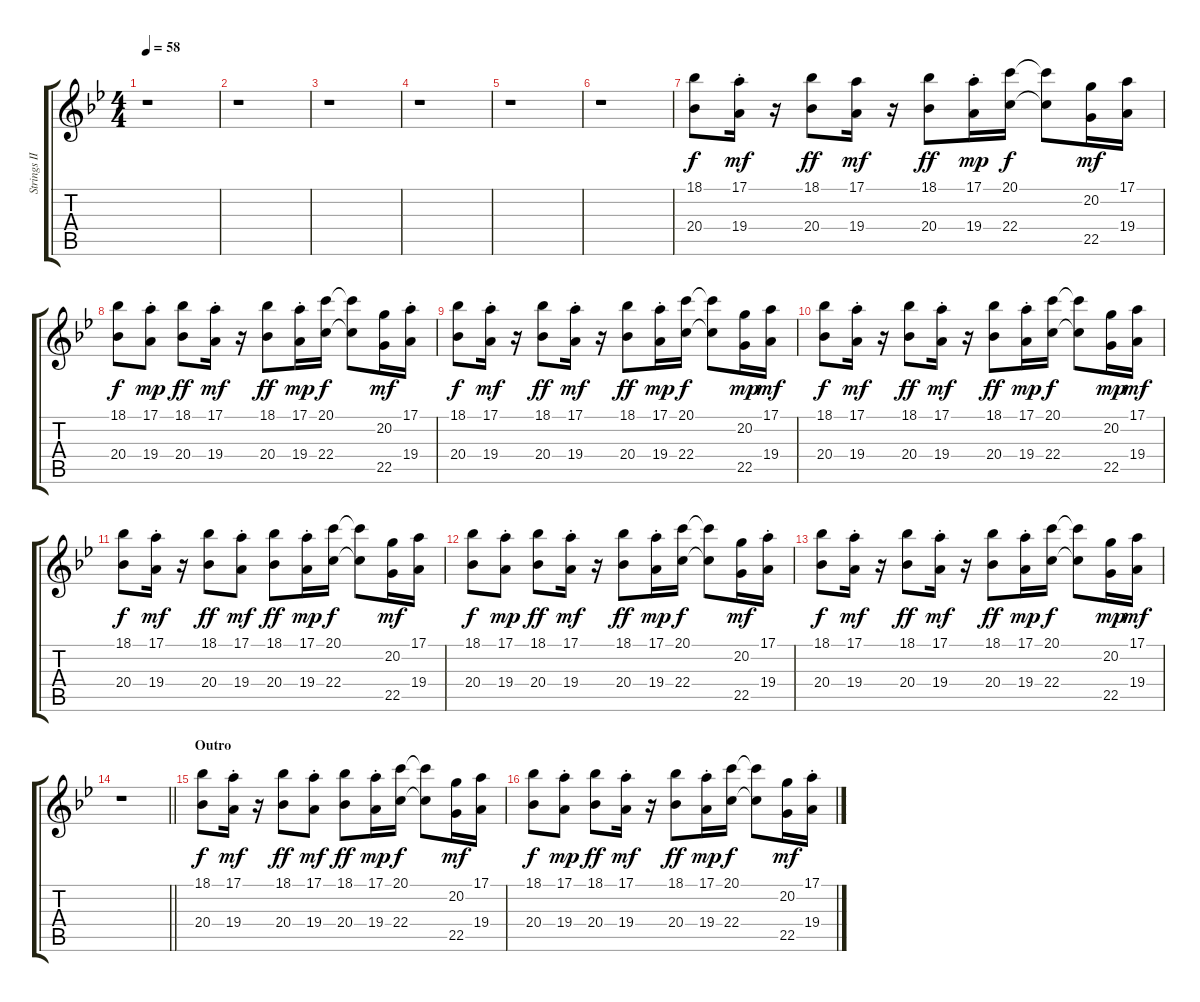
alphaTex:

\track ("Strings III" "Strings II") {instrument stringensemble1}
\staff {score tabs}
\tuning (E4 B3 G3 D3 A2 E2) {hide}
\ts (4 4)
\tempo 58
\clef g2
\ks bb
r.1{dy f} |
r.1 |
r.1 |
r.1 |
r.1 |
r.1 |
(18.1 20.4).8 (17.1{st} 19.4{st}).16{dy mf} r.16 (18.1 20.4).8{dy ff} (17.1 19.4).16{dy mf} r.16 (18.1 20.4).8{dy ff} (17.1{st} 19.4{st}).16{dy mp} (20.1 22.4).16{dy f} (20.1{t} 22.4{t}).8 (20.2 22.5).16{dy mf} (17.1 19.4).16 |
(18.1 20.4).8{dy f} (17.1{st} 19.4{st}).8{dy mp} (18.1 20.4).8{dy ff} (17.1{st} 19.4{st}).16{dy mf} r.16 (18.1 20.4).8{dy ff} (17.1{st} 19.4{st}).16{dy mp} (20.1 22.4).16{dy f} (20.1{t} 22.4{t}).8 (20.2 22.5).16{dy mf} (17.1{st} 19.4{st}).16 |
(18.1 20.4).8{dy f} (17.1{st} 19.4{st}).16{dy mf} r.16 (18.1 20.4).8{dy ff} (17.1{st} 19.4{st}).16{dy mf} r.16 (18.1 20.4).8{dy ff} (17.1{st} 19.4{st}).16{dy mp} (20.1 22.4).16{dy f} (20.1{t} 22.4{t}).8 (20.2 22.5).16{dy mp} (17.1 19.4).16{dy mf} |
(18.1 20.4).8{dy f} (17.1{st} 19.4{st}).16{dy mf} r.16 (18.1 20.4).8{dy ff} (17.1{st} 19.4{st}).16{dy mf} r.16 (18.1 20.4).8{dy ff} (17.1{st} 19.4{st}).16{dy mp} (20.1 22.4).16{dy f} (20.1{t} 22.4{t}).8 (20.2 22.5).16{dy mp} (17.1 19.4).16{dy mf} |
(18.1 20.4).8{dy f} (17.1{st} 19.4{st}).16{dy mf} r.16 (18.1 20.4).8{dy ff} (17.1{st} 19.4{st}).8{dy mf} (18.1 20.4).8{dy ff} (17.1{st} 19.4{st}).16{dy mp} (20.1 22.4).16{dy f} (20.1{t} 22.4{t}).8 (20.2 22.5).16{dy mf} (17.1 19.4).16 |
(18.1 20.4).8{dy f} (17.1{st} 19.4{st}).8{dy mp} (18.1 20.4).8{dy ff} (17.1{st} 19.4{st}).16{dy mf} r.16 (18.1 20.4).8{dy ff} (17.1{st} 19.4{st}).16{dy mp} (20.1 22.4).16{dy f} (20.1{t} 22.4{t}).8 (20.2 22.5).16{dy mf} (17.1{st} 19.4{st}).16 |
(18.1 20.4).8{dy f} (17.1{st} 19.4{st}).16{dy mf} r.16 (18.1 20.4).8{dy ff} (17.1{st} 19.4{st}).16{dy mf} r.16 (18.1 20.4).8{dy ff} (17.1{st} 19.4{st}).16{dy mp} (20.1 22.4).16{dy f} (20.1{t} 22.4{t}).8 (20.2 22.5).16{dy mp} (17.1 19.4).16{dy mf} |
\barLineRight lightlight
r.1 |
\section ("" "Outro")
(18.1 20.4).8{dy f} (17.1{st} 19.4{st}).16{dy mf} r.16 (18.1 20.4).8{dy ff} (17.1{st} 19.4{st}).8{dy mf} (18.1 20.4).8{dy ff} (17.1{st} 19.4{st}).16{dy mp} (20.1 22.4).16{dy f} (20.1{t} 22.4{t}).8 (20.2 22.5).16{dy mf} (17.1 19.4).16 |
(18.1 20.4).8{dy f} (17.1{st} 19.4{st}).8{dy mp} (18.1 20.4).8{dy ff} (17.1{st} 19.4{st}).16{dy mf} r.16 (18.1 20.4).8{dy ff} (17.1{st} 19.4{st}).16{dy mp} (20.1 22.4).16{dy f} (20.1{t} 22.4{t}).8 (20.2 22.5).16{dy mf} (17.1{st} 19.4{st}).16
